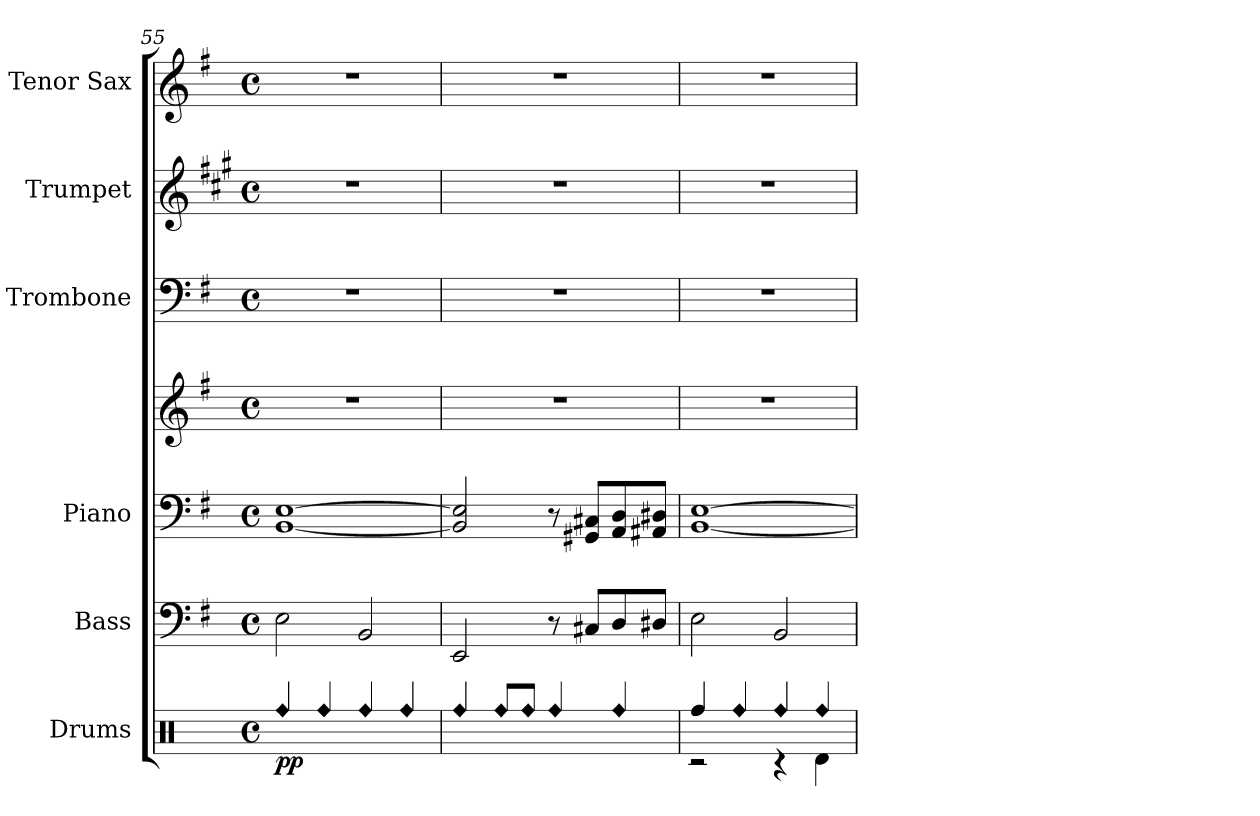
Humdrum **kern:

**kern	**dynam	**kern	**kern	**kern	**kern	**kern	**kern
*part6	*part6	*part5	*part4	*part4	*part3	*part2	*part1
*staff7	*staff7	*staff6	*staff5	*staff4	*staff3	*staff2	*staff1
*I"Drums	*	*I"Bass	*I"Piano	*	*I"Trombone	*I"Trumpet	*I"Tenor Sax
*I'Drums	*	*I'Bass	*I'Piano	*	*I'Tbn.	*I'Tpt.	*I'Tenor
*clefX	*	*clefF4	*clefF4	*clefG2	*clefF4	*clefG2	*clefG2
*	*	*ITrd7c12	*	*	*	*ITrd1c2	*ITrd8c14
*k[]	*	*k[f#]	*k[f#]	*k[f#]	*k[f#]	*k[f#]	*k[f#]
*M4/4	*	*M4/4	*M4/4	*M4/4	*M4/4	*M4/4	*M4/4
*met(c)	*	*met(c)	*met(c)	*met(c)	*met(c)	*met(c)	*met(c)
=55	=55	=55	=55	=55	=55	=55	=55
!LO:N:head=diamond	!LO:DY:b	!	!	!	!	!	!
4Rff/	pp	2EE\	[1BB [1E	1r	1r	1r	1r
!LO:N:head=diamond	!	!	!	!	!	!	!
4Rff/	.	.	.	.	.	.	.
!LO:N:head=diamond	!	!	!	!	!	!	!
4Rff/	.	2BBB/	.	.	.	.	.
!LO:N:head=diamond	!	!	!	!	!	!	!
4Rff/	.	.	.	.	.	.	.
=56	=56	=56	=56	=56	=56	=56	=56
!LO:N:head=diamond	!	!	!	!	!	!	!
4Rff/	.	2EEE/	2BB/] 2E/]	1r	1r	1r	1r
!LO:N:head=diamond	!	!	!	!	!	!	!
8Rff/L	.	.	.	.	.	.	.
!LO:N:head=diamond	!	!	!	!	!	!	!
8Rff/J	.	.	.	.	.	.	.
!LO:N:head=diamond	!	!	!	!	!	!	!
4Rff/	.	8r	8r	.	.	.	.
.	.	8CC#X/L	8GG#X/ 8C#X/L	.	.	.	.
!LO:N:head=diamond	!	!	!	!	!	!	!
4Rff/	.	8DD/	8AA/ 8D/	.	.	.	.
.	.	8DD#X/J	8AA#X/ 8D#X/J	.	.	.	.
=57	=57	=57	=57	=57	=57	=57	=57
!LO:N:head=diamond	!	!	!	!	!	!	!
*^	*	*	*	*	*	*	*
4Rff/	2r	.	2EE\	[1BB [1E	1r	1r	1r	1r
!LO:N:head=diamond	!	!	!	!	!	!	!	!
4Rff/	.	.	.	.	.	.	.	.
!LO:N:head=diamond	!	!	!	!	!	!	!	!
4Rff/	4r	.	2BBB/	.	.	.	.	.
!LO:N:head=diamond	!	!	!	!	!	!	!	!
4Rff/	4Rd\	.	.	.	.	.	.	.
*v	*v	*	*	*	*	*	*	*
=	=	=	=	=	=	=	=
*-	*-	*-	*-	*-	*-	*-	*-
